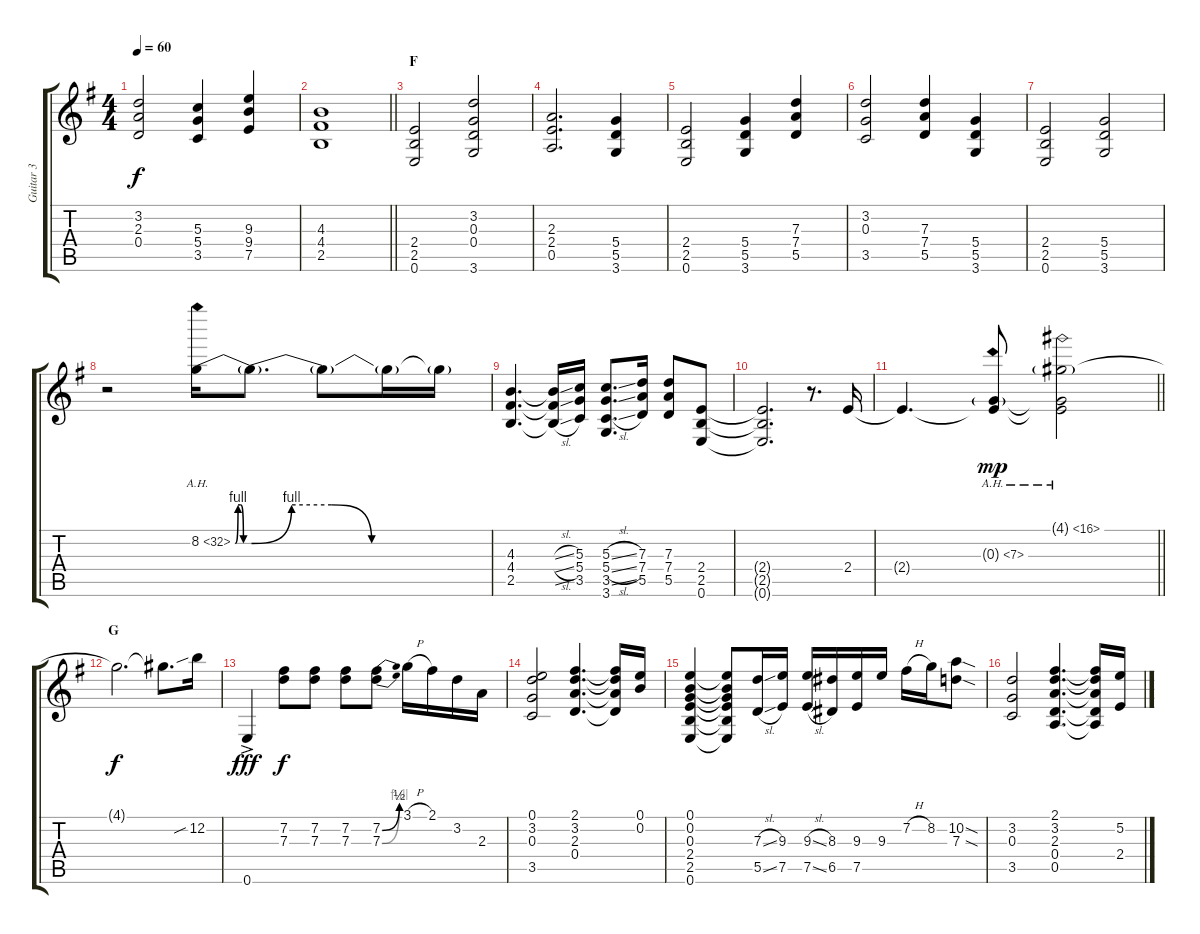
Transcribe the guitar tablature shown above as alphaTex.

\track ("Guitar 3" "Guitar 3") {instrument distortionguitar}
\staff {score tabs}
\tuning (E4 B3 G3 D3 A2 E2) {hide}
\ts (4 4)
\tempo 60
\clef g2
\ks g
(3.2 2.3 0.4).2{dy f} (5.3 5.4 3.5).4 (9.3 9.4 7.5).4 |
\barLineRight lightlight
(4.3 4.4 2.5).1 |
\section ("" "F")
(2.4 2.5 0.6).2 (3.2 0.3 0.4 3.6).2 |
(2.3 2.4 0.5).2{d} (5.4 5.5 3.6).4 |
(2.4 2.5 0.6).2 (5.4 5.5 3.6).4 (7.3 7.4 5.5).4 |
(3.2 0.3 3.5).2 (7.3 7.4 5.5).4 (5.4 5.5 3.6).4 |
(2.4 2.5 0.6).2 (5.4 5.5 3.6).2 |
r.2 8.2{be (custom 0 0 10 4 20 4 30 0 60 0) ah 24}.16 8.2{be (custom 0 0 10 4 20 4 30 0 60 0) t}.8{d} 8.2{t}.8 8.2{t}.16 8.2{t}.16 |
(4.3 4.4 2.5).4{d} (4.3{sl t} 4.4{sl t} 2.5{sl t}).16 (5.3 5.4 3.5).16 (5.3{sl} 5.4{sl} 3.5{sl} 3.6).8{d} (7.3 7.4 5.5).16 (7.3 7.4 5.5).8 (2.4 2.5 0.6).8 |
(2.4{t} 2.5{t} 0.6{t}).2{d} r.8{d} 2.4.16 |
\barLineRight lightlight
2.4{t}.4{d} (0.3{ah 7 g} 2.4{t}).8{dy mp} (4.1{ah 12 g} 0.3{t} 2.4{t}).2 |
\section ("" "G")
4.1{t}.2{d dy f} 4.1{t}.8{d} 12.2{sib}.16 |
0.6{ac}.4{dy fff} (7.2 7.3).8{dy f} (7.2 7.3).8 (7.2 7.3).8 (7.2{be (bend 0 0 60 2)} 7.3{be (bend 0 0 60 4)}).8 3.1{h}.16 2.1.16 3.2.16 2.3.16 |
(0.1 3.2 0.3 3.5).2 (2.1 3.2 2.3 0.4).4{d} (2.1{t} 3.2{t} 2.3{t} 0.4{t}).16 (0.1 0.2).16 |
(0.1 0.2 0.3 2.4 2.5 0.6).4 (0.1{t} 0.2{t} 0.3{t} 2.4{t} 2.5{t} 0.6{t}).8 (7.3{sl} 5.5{sl}).16 (9.3 7.5).16 (9.3{sl} 7.5{sl}).16 (8.3 6.5).16 (9.3 7.5).16 9.3.16 7.2{h}.16 8.2.16 (10.2{sod} 7.3{sod}).8 |
(3.2 0.3 3.5).2 (2.1 3.2 2.3 0.4 0.5).4{d} (2.1{t} 3.2{t} 2.3{t} 0.4{t} 0.5{t}).16 (5.2 2.4).16
